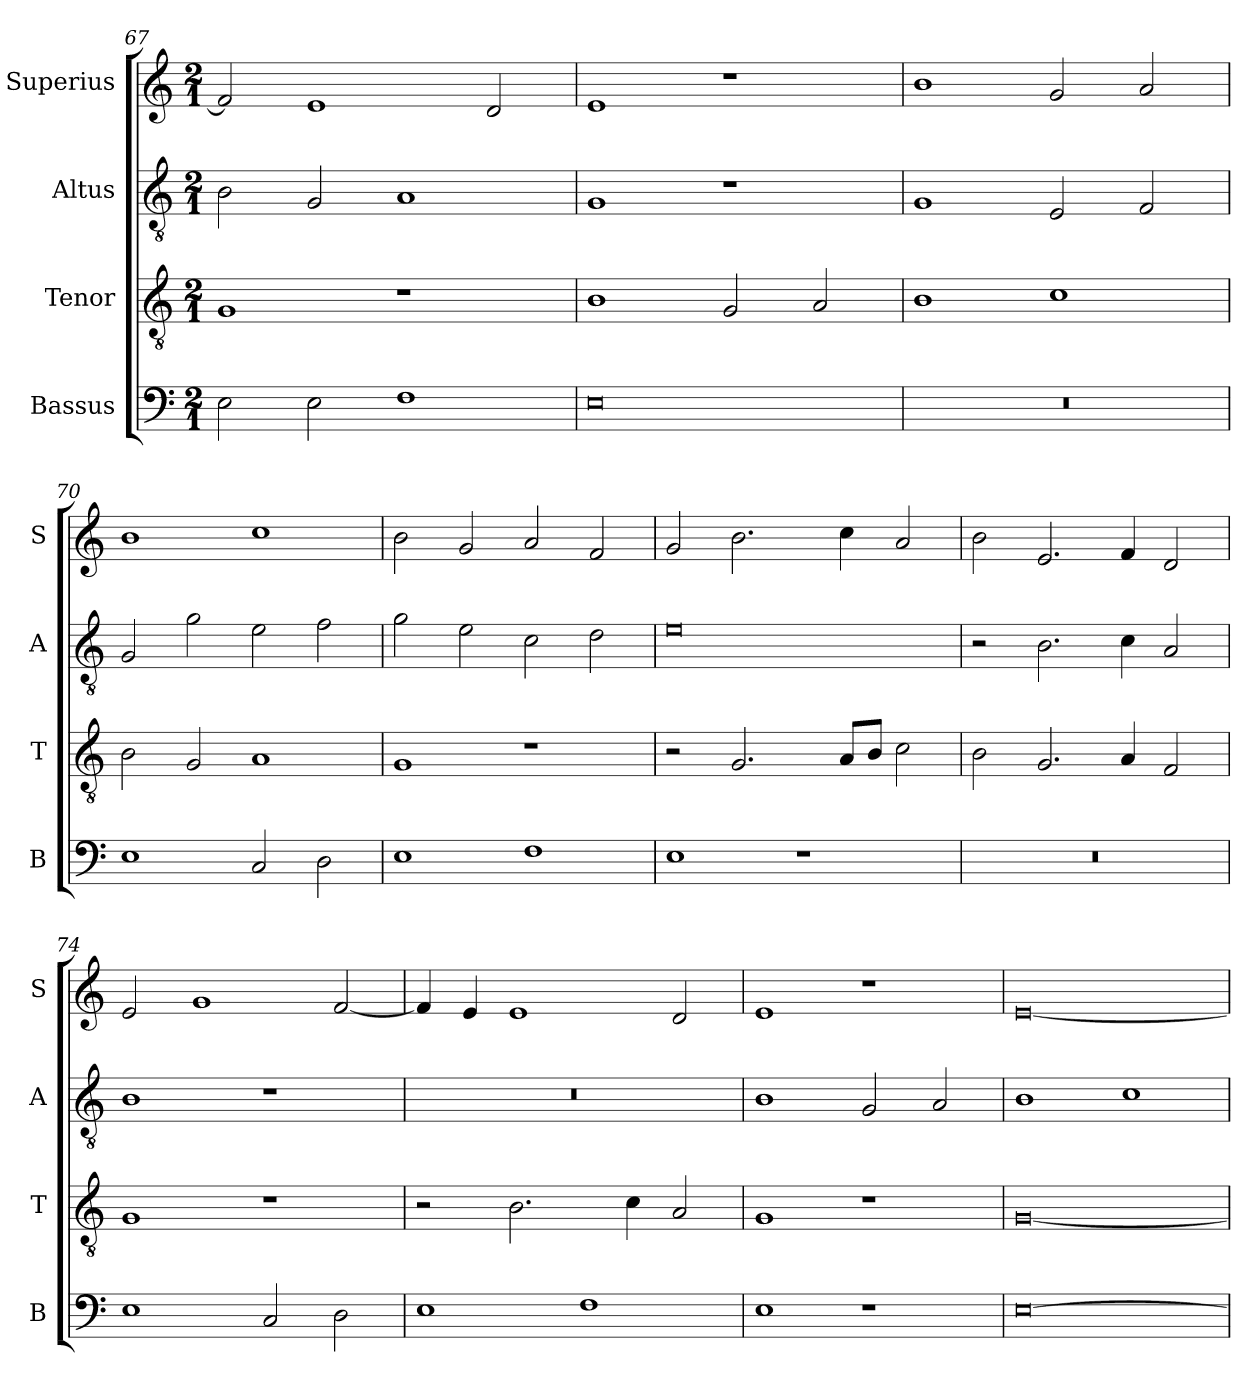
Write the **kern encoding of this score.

**kern	**kern	**kern	**kern
*part4	*part3	*part2	*part1
*staff4	*staff3	*staff2	*staff1
*I"Bassus	*I"Tenor	*I"Altus	*I"Superius
*I'B	*I'T	*I'A	*I'S
*clefF4	*clefGv2	*clefGv2	*clefG2
*k[]	*k[]	*k[]	*k[]
*M2/1	*M2/1	*M2/1	*M2/1
=67	=67	=67	=67
2E\	1G	2B\	2f/]
2E\	.	2G/	1e
1F	1r	1A	.
.	.	.	2d/
=68	=68	=68	=68
0E	1B	1G	1e
.	2G/	1r	1r
.	2A/	.	.
=69	=69	=69	=69
0r	1B	1G	1b
.	1c	2E/	2g/
.	.	2F/	2a/
=70	=70	=70	=70
1E	2B\	2G/	1b
.	2G/	2g\	.
2C/	1A	2e\	1cc
2D\	.	2f\	.
=71	=71	=71	=71
1E	1G	2g\	2b\
.	.	2e\	2g/
1F	1r	2c\	2a/
.	.	2d\	2f/
=72	=72	=72	=72
1E	2r	0e	2g/
.	2.G/	.	2.b\
1r	.	.	.
.	8A/L	.	4cc\
.	8B/J	.	.
.	2c\	.	2a/
=73	=73	=73	=73
0r	2B\	2r	2b\
.	2.G/	2.B\	2.e/
.	4A/	4c\	4f/
.	2F/	2A/	2d/
=74	=74	=74	=74
1E	1G	1B	2e/
.	.	.	1g
2C/	1r	1r	.
2D\	.	.	[2f/
=75	=75	=75	=75
1E	2r	0r	4f/]
.	.	.	4e/
.	2.B\	.	1e
1F	.	.	.
.	4c\	.	.
.	2A/	.	2d/
=76	=76	=76	=76
1E	1G	1B	1e
1r	1r	2G/	1r
.	.	2A/	.
=77	=77	=77	=77
[0E	[0G	1B	[0e
.	.	1c	.
=	=	=	=
*-	*-	*-	*-
